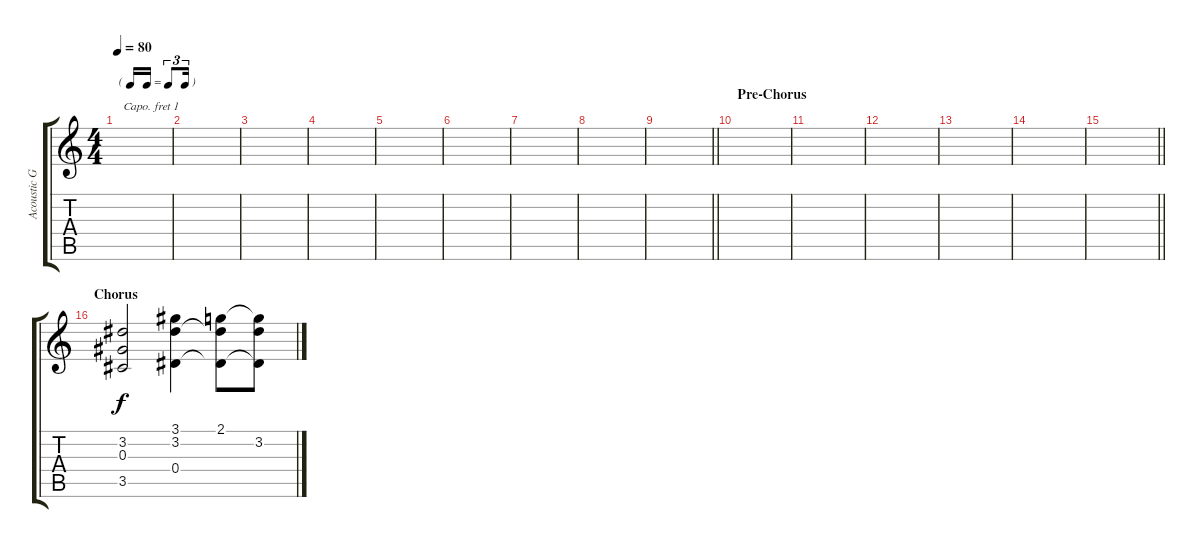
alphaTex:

\track ("Acoustic Guitar" "Acoustic G") {instrument acousticguitarsteel}
\staff {score tabs}
\capo 1
\tuning (E4 B3 G3 D3 A2 E2) {hide}
\ts (4 4)
\tf triplet16th
\tempo 80
\clef g2
\ks c
|
|
|
|
|
|
|
|
\barLineRight lightlight
|
\section ("" "Pre-Chorus")
|
|
|
|
|
\barLineRight lightlight
|
\section ("" "Chorus")
(3.2 0.3 3.5).2 (3.1 3.2 0.4).4 (2.1 3.2{t} 0.4{t}).8 (2.1{t} 3.2 0.4{t}).8
